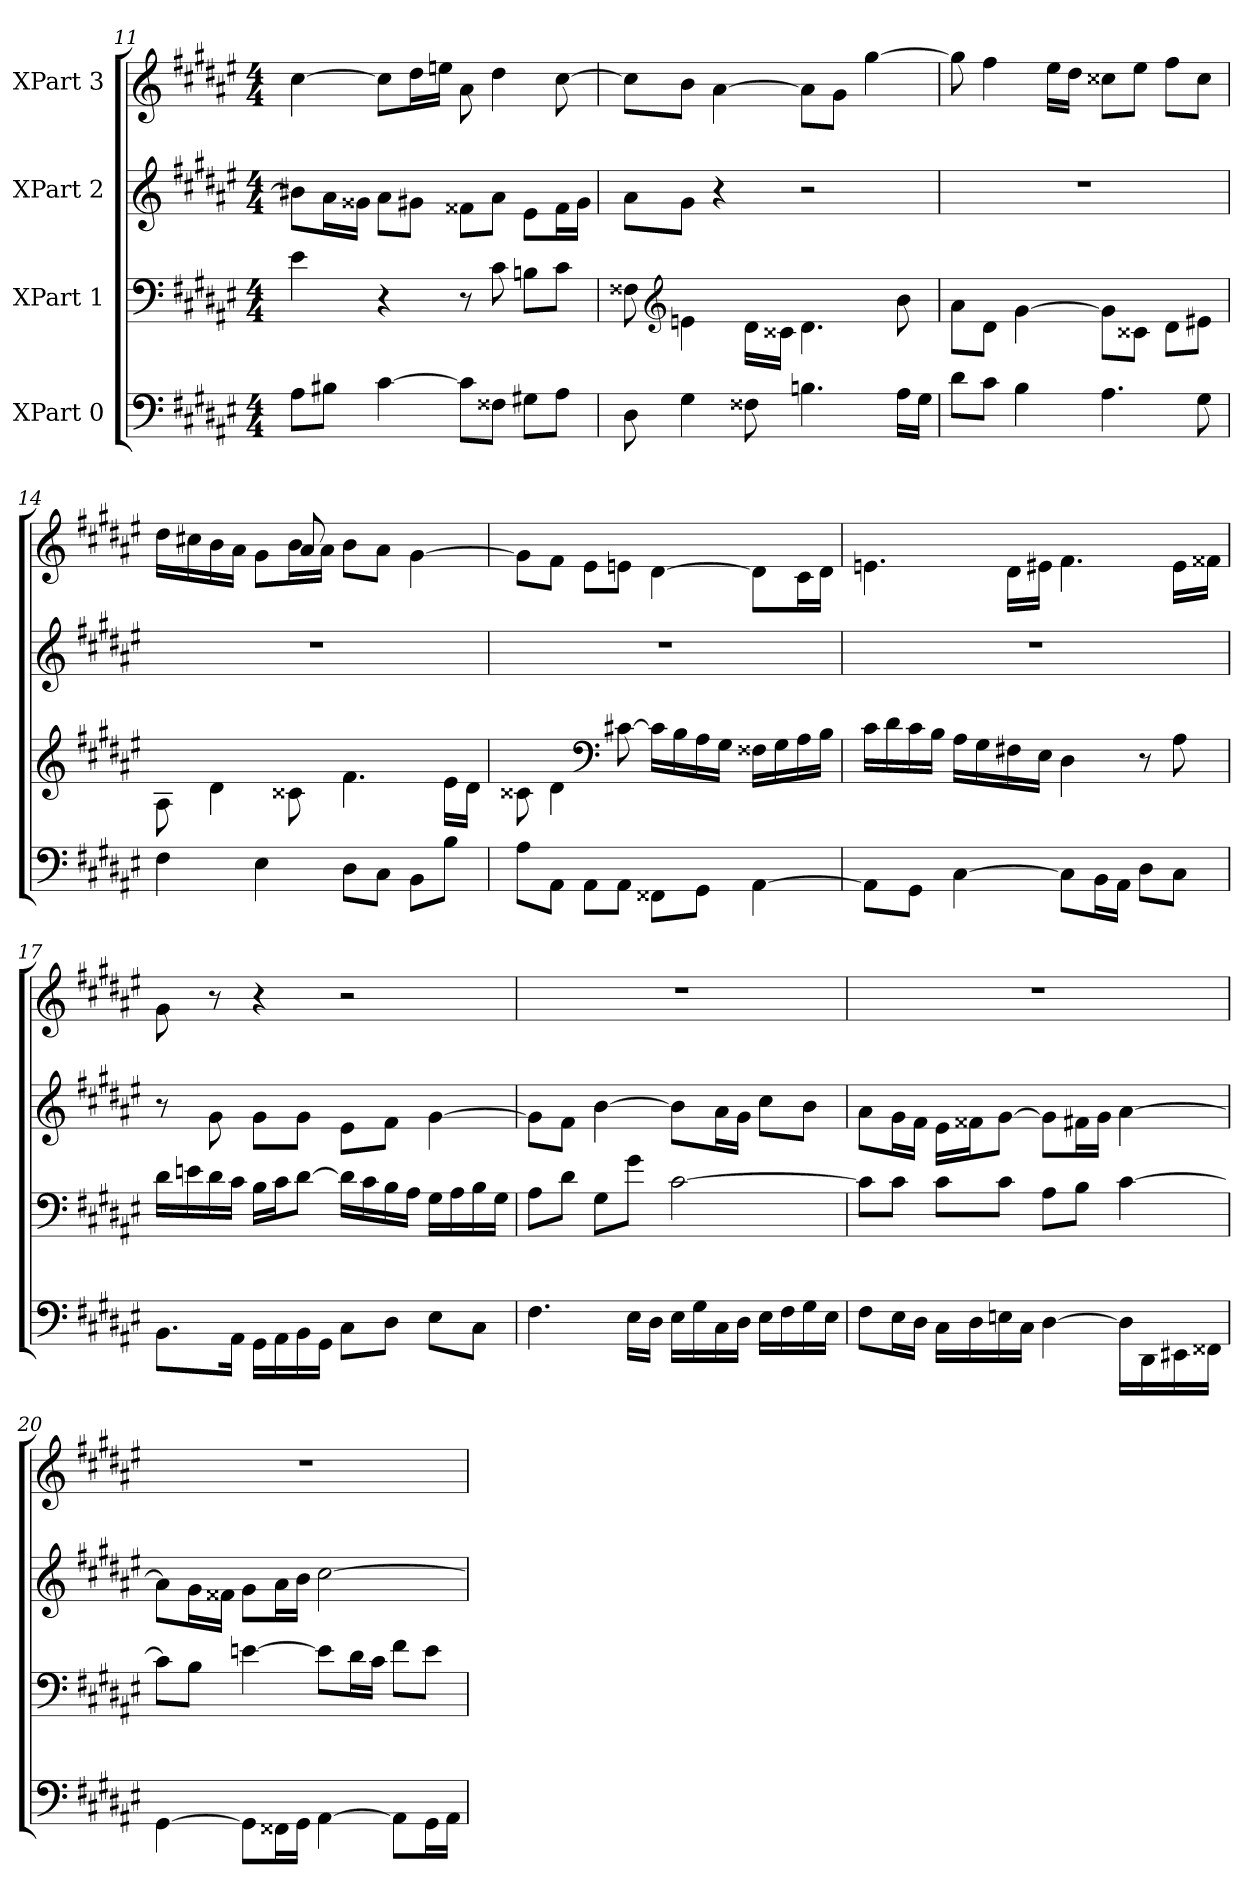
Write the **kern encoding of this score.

**kern	**kern	**kern	**kern
*part4	*part3	*part2	*part1
*staff4	*staff3	*staff2	*staff1
*I"XPart 0	*I"XPart 1	*I"XPart 2	*I"XPart 3
*clefF4	*clefF4	*clefG2	*clefG2
*k[f#c#g#d#a#e#]	*k[f#c#g#d#a#e#]	*k[f#c#g#d#a#e#]	*k[f#c#g#d#a#e#]
*M4/4	*M4/4	*M4/4	*M4/4
=11	=11	=11	=11
8A#\L	4e#\	8b#X\L]	[4cc#\
8B#X\J	.	16a#\	.
.	.	16g##X\J	.
[4c#\	4r	8a#\L	8cc#\L]
.	.	8g#X\J	16dd#\
.	.	.	16een\J
8c#\L]	8r	8f##X\L	8a#\
8F##X\J	8c#\	8a#\J	4dd#\
8G#X\L	8Bn\L	8e#\L	.
8A#\J	8c#\J	16f##\	[8cc#\
.	.	16g#\J	.
=12	=12	=12	=12
8D#\	8F##X\	8a#\L	8cc#\L]
*	*clefG2	*	*
4G#\	4en\	8g#\J	8b\J
.	.	4r	[4a#\
8F##X\	16d#\L	.	.
.	16c##X\J	.	.
4.Bn\	4.d#\	2r	8a#\L]
.	.	.	8g#\J
.	.	.	[4gg#\
16A#\L	8b\	.	.
16G#\J	.	.	.
=13	=13	=13	=13
8d#\L	8a#\L	1r	8gg#\]
8c#\J	8d#\J	.	4ff#\
4B\	[4g#\	.	.
.	.	.	16ee#\L
.	.	.	16dd#\J
4.A#\	8g#\L]	.	8cc##X\L
.	8c##X\J	.	8ee#\J
.	8d#\L	.	8ff#\L
8G#\	8e#X\J	.	8cc##\J
=14	=14	=14	=14
*	*	*	*^
4F#\	8A#\	1r	16dd#\L	4.ryy
.	.	.	16cc#X\	.
.	4d#\	.	16b\	.
.	.	.	16a#\J	.
4E#\	.	.	8g#\L	.
.	8c##X\	.	16b\	8a#/
.	.	.	16a#\J	.
8D#\L	4.f#\	.	8b\L	2ryy
8C#\J	.	.	8a#\J	.
8BB\L	.	.	[4g#\	.
8B\J	16e#\L	.	.	.
.	16d#\J	.	.	.
*	*	*	*v	*v
=15	=15	=15	=15
8A#\L	8c##X\	1r	8g#\L]
8AA#\J	4d#\	.	8f#\J
8AA#\L	.	.	8e#\L
*	*clefF4	*	*
8AA#\J	[8c#X\	.	8en\J
8FF##X\L	16c#\L]	.	[4d#\
.	16B\	.	.
8GG#\J	16A#\	.	.
.	16G#\J	.	.
[4AA#\	16F##X\L	.	8d#\L]
.	16G#\	.	.
.	16A#\	.	16c#\
.	16B\J	.	16d#\J
=16	=16	=16	=16
8AA#\L]	16c#\L	1r	4.en\
.	16d#\	.	.
8GG#\J	16c#\	.	.
.	16B\J	.	.
[4C#\	16A#\L	.	.
.	16G#\	.	.
.	16F#X\	.	16d#\L
.	16E#\J	.	16e#X\J
8C#\L]	4D#\	.	4.f#\
16BB\	.	.	.
16AA#\J	.	.	.
8D#\L	8r	.	.
8C#\J	8A#\	.	16e#\L
.	.	.	16f##X\J
=17	=17	=17	=17
8.BB\L	16d#\L	8r	8g#\
.	16en\	.	.
.	16d#\	8g#\	8r
16AA#\J	16c#\J	.	.
16GG#\L	16B\L	8g#\L	4r
16AA#\	16c#\	.	.
16BB\	[8d#\J	8g#\J	.
16GG#\J	.	.	.
8C#\L	16d#\L]	8e#\L	2r
.	16c#\	.	.
8D#\J	16B\	8f#\J	.
.	16A#\J	.	.
8E#\L	16G#\L	[4g#\	.
.	16A#\	.	.
8C#\J	16B\	.	.
.	16G#\J	.	.
=18	=18	=18	=18
4.F#\	8A#\L	8g#\L]	1r
.	8d#\J	8f#\J	.
.	8G#\L	[4b\	.
16E#\L	8g#\J	.	.
16D#\J	.	.	.
16E#\L	[2c#\	8b\L]	.
16G#\	.	.	.
16C#\	.	16a#\	.
16D#\J	.	16g#\J	.
16E#\L	.	8cc#\L	.
16F#\	.	.	.
16G#\	.	8b\J	.
16E#\J	.	.	.
=19	=19	=19	=19
8F#\L	8c#\L]	8a#\L	1r
16E#\	8c#\J	16g#\	.
16D#\J	.	16f#\J	.
16C#\L	8c#\L	16e#\L	.
16D#\	.	16f##X\	.
16En\	8c#\J	[8g#\J	.
16C#\J	.	.	.
[4D#\	8A#\L	8g#\L]	.
.	8B\J	16f#X\	.
.	.	16g#\J	.
16D#\L]	[4c#\	[4a#\	.
16DD#\	.	.	.
16EE#X\	.	.	.
16FF##X\J	.	.	.
=20	=20	=20	=20
[4GG#\	8c#\L]	8a#\L]	1r
.	8B\J	16g#\	.
.	.	16f##X\J	.
8GG#\L]	[4en\	8g#\L	.
16FF##X\	.	16a#\	.
16GG#\J	.	16b\J	.
[4AA#\	8e\L]	[2cc#\	.
.	16d#\	.	.
.	16c#\J	.	.
8AA#\L]	8f#\L	.	.
16GG#\	8e\J	.	.
16AA#\J	.	.	.
=	=	=	=
*-	*-	*-	*-
